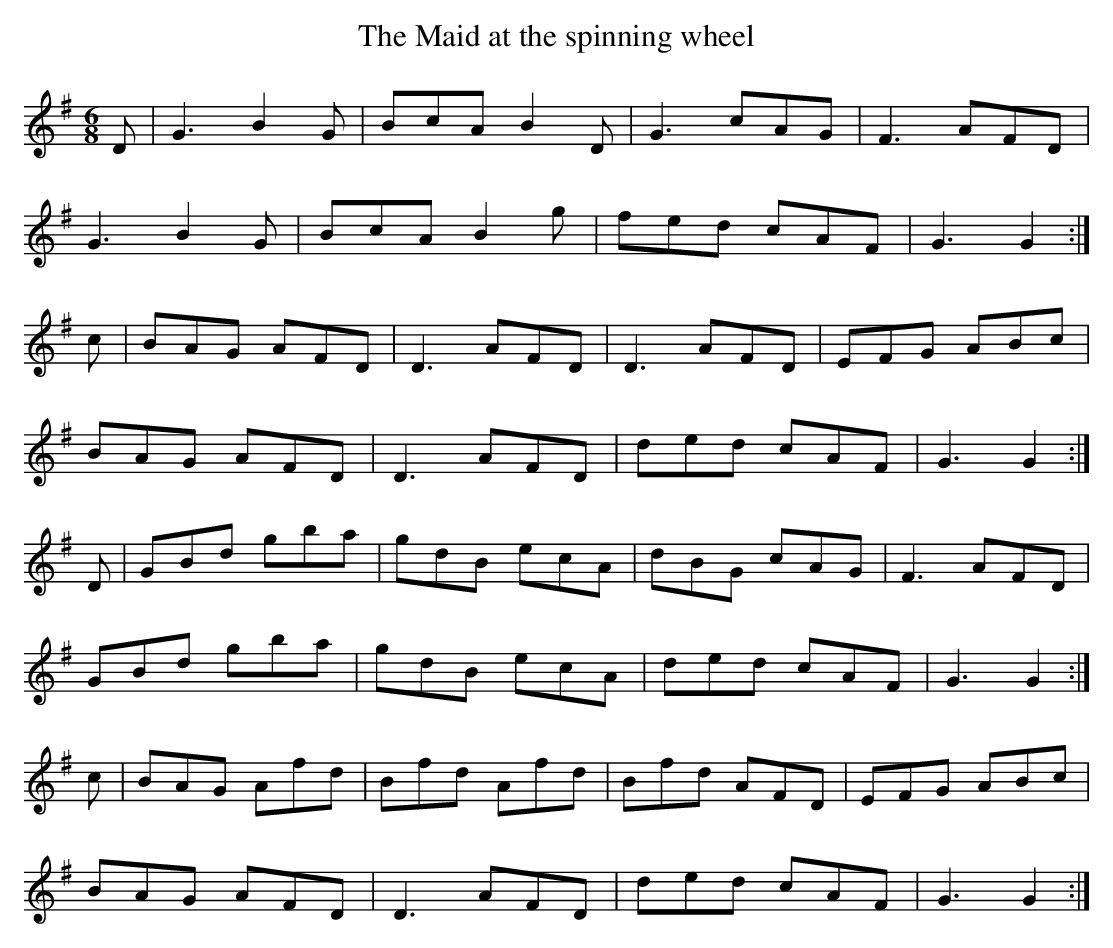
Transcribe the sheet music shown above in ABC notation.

X:1
T:Maid at the spinning wheel, The
M:6/8
L:1/8
K:G
D|G3 B2G|BcA B2D|G3 cAG|F3AFD|!
G3 B2G|BcA B2g|fed cAF|G3 G2:|!
c|BAG AFD|D3 AFD|D3 AFD|EFG ABc|!
BAG AFD|D3 AFD|ded cAF|G3 G2:|!
D|GBd gba|gdB ecA|dBG cAG|F3 AFD|!
GBd gba|gdB ecA|ded cAF|G3 G2:|!
c|BAG Afd|Bfd Afd|Bfd AFD|EFG ABc|!
BAG AFD|D3 AFD|ded cAF|G3 G2:|!
